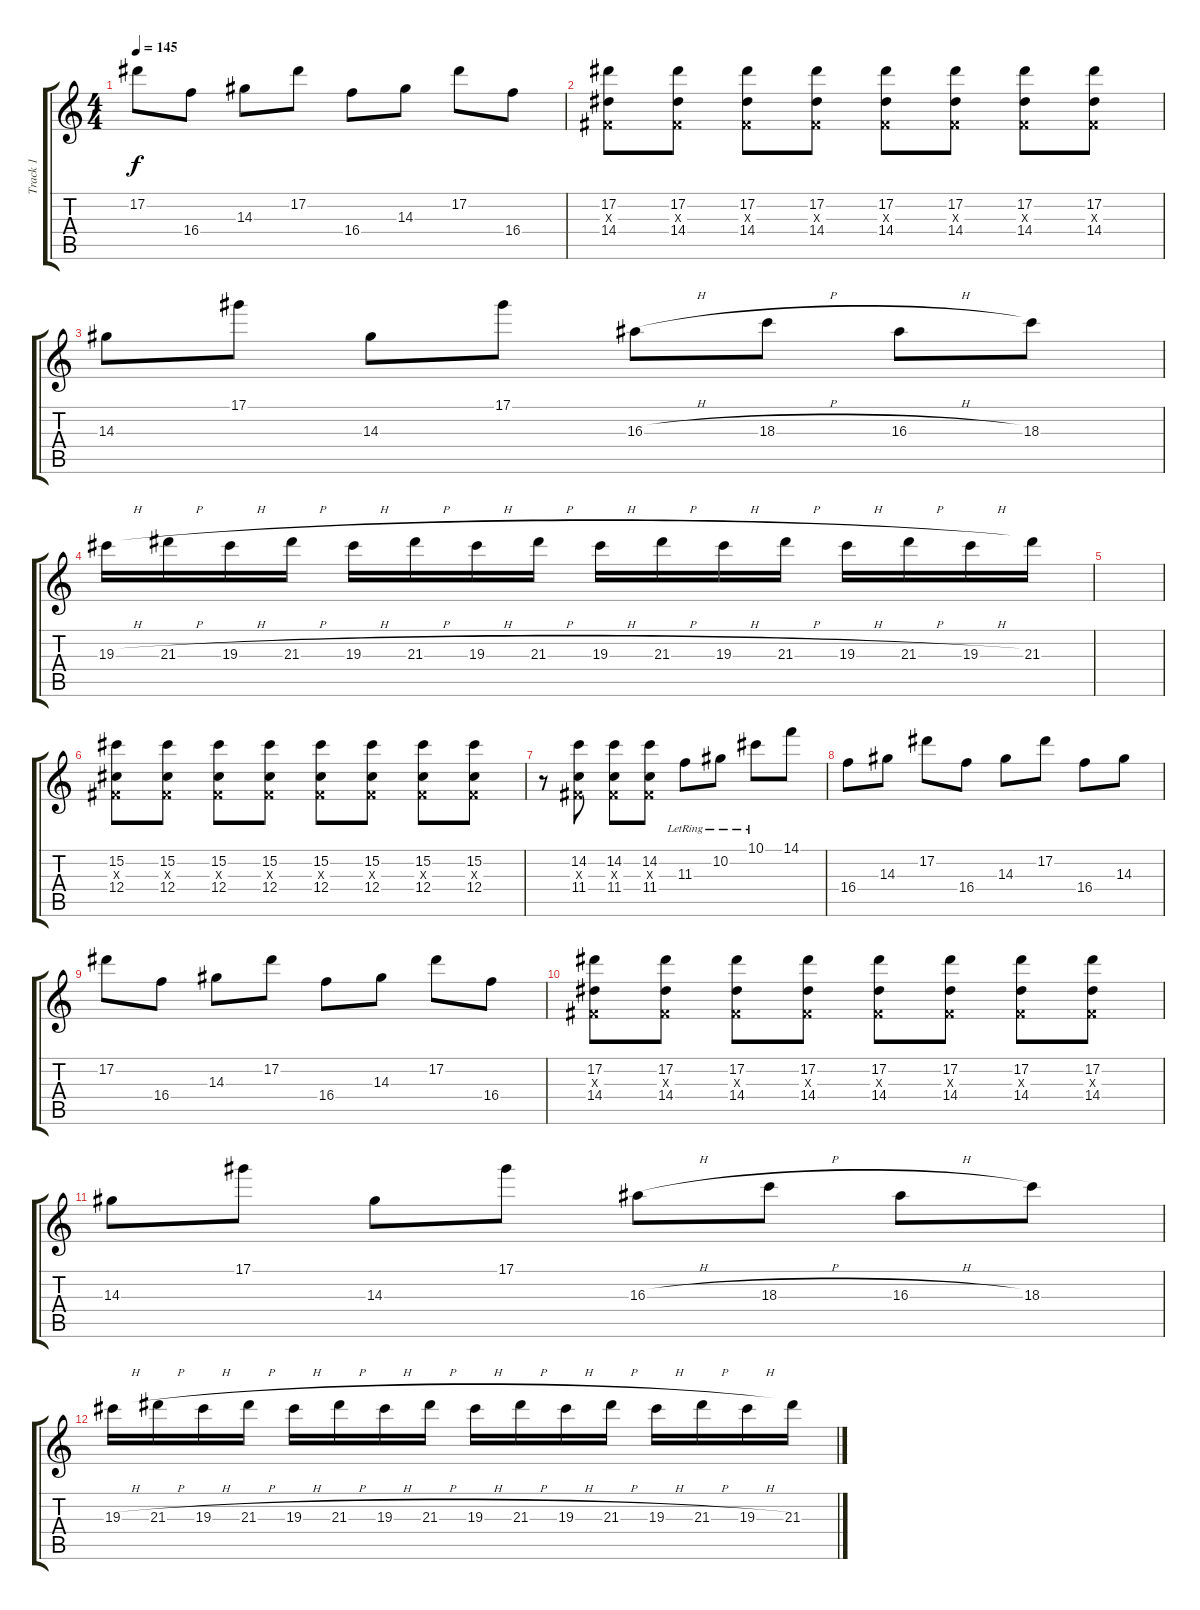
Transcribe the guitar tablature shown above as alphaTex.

\track ("Track 1" "Track 1") {instrument distortionguitar}
\staff {score tabs}
\tuning (Eb4 Bb3 Gb3 Db3 Ab2 Db2) {hide}
\ts (4 4)
\tempo 145
\clef g2
\ks c
17.2.8{dy f} 16.4.8 14.3.8 17.2.8 16.4.8 14.3.8 17.2.8 16.4.8 |
(17.2 0.3{x} 14.4).8 (17.2 0.3{x} 14.4).8 (17.2 0.3{x} 14.4).8 (17.2 0.3{x} 14.4).8 (17.2 0.3{x} 14.4).8 (17.2 0.3{x} 14.4).8 (17.2 0.3{x} 14.4).8 (17.2 0.3{x} 14.4).8 |
14.3.8 17.1.8 14.3.8 17.1.8 16.3{h}.8 18.3{h}.8 16.3{h}.8 18.3.8 |
19.3{h}.16 21.3{h}.16 19.3{h}.16 21.3{h}.16 19.3{h}.16 21.3{h}.16 19.3{h}.16 21.3{h}.16 19.3{h}.16 21.3{h}.16 19.3{h}.16 21.3{h}.16 19.3{h}.16 21.3{h}.16 19.3{h}.16 21.3.16 |
|
(15.2 0.3{x} 12.4).8 (15.2 0.3{x} 12.4).8 (15.2 0.3{x} 12.4).8 (15.2 0.3{x} 12.4).8 (15.2 0.3{x} 12.4).8 (15.2 0.3{x} 12.4).8 (15.2 0.3{x} 12.4).8 (15.2 0.3{x} 12.4).8 |
r.8 (14.2 0.3{x} 11.4).8 (14.2 0.3{x} 11.4).8 (14.2 0.3{x} 11.4).8 11.3{lr}.8 10.2{lr}.8 10.1{lr}.8 14.1.8 |
16.4.8 14.3.8 17.2.8 16.4.8 14.3.8 17.2.8 16.4.8 14.3.8 |
17.2.8 16.4.8 14.3.8 17.2.8 16.4.8 14.3.8 17.2.8 16.4.8 |
(17.2 0.3{x} 14.4).8 (17.2 0.3{x} 14.4).8 (17.2 0.3{x} 14.4).8 (17.2 0.3{x} 14.4).8 (17.2 0.3{x} 14.4).8 (17.2 0.3{x} 14.4).8 (17.2 0.3{x} 14.4).8 (17.2 0.3{x} 14.4).8 |
14.3.8 17.1.8 14.3.8 17.1.8 16.3{h}.8 18.3{h}.8 16.3{h}.8 18.3.8 |
19.3{h}.16 21.3{h}.16 19.3{h}.16 21.3{h}.16 19.3{h}.16 21.3{h}.16 19.3{h}.16 21.3{h}.16 19.3{h}.16 21.3{h}.16 19.3{h}.16 21.3{h}.16 19.3{h}.16 21.3{h}.16 19.3{h}.16 21.3.16
